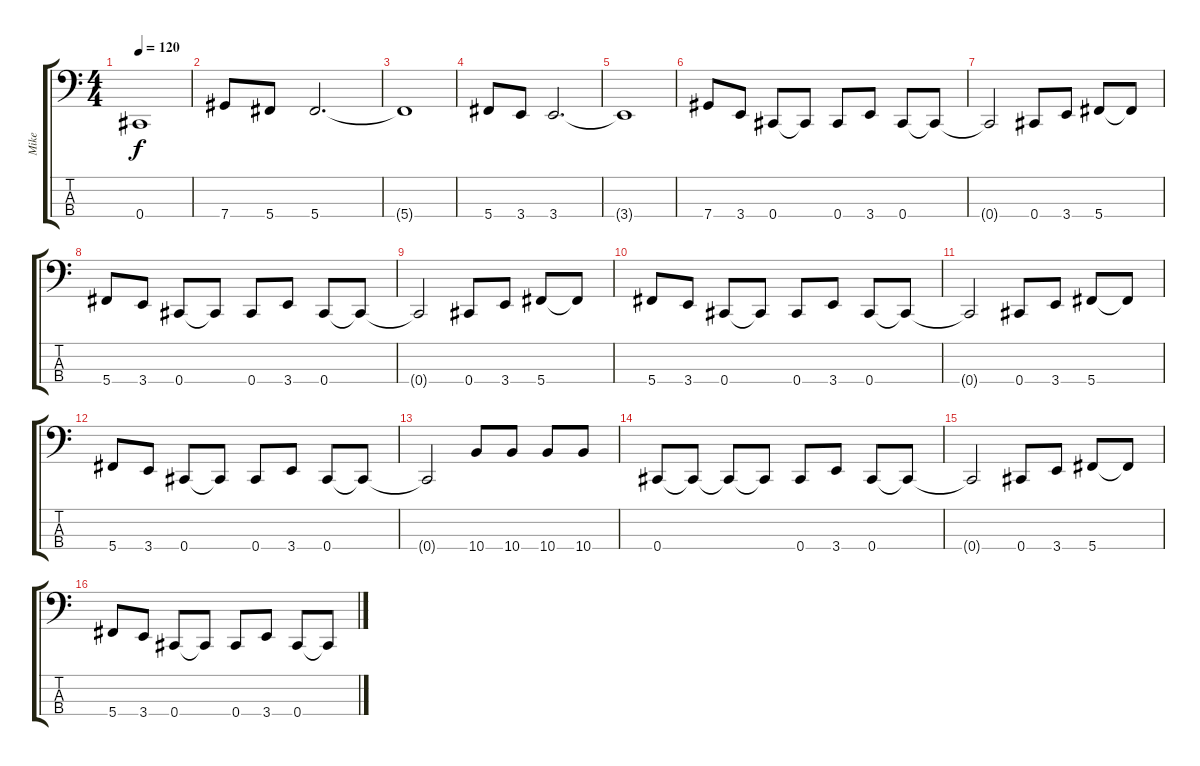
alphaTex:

\track ("Mike" "Mike") {instrument electricbassfinger}
\staff {score tabs}
\tuning (F2 C2 G1 Db1) {hide}
\ts (4 4)
\tempo 120
\clef f4
\ks c
0.4{t}.1{dy f} |
7.4.8 5.4.8 5.4.2{d} |
5.4{t}.1 |
5.4.8 3.4.8 3.4.2{d} |
3.4{t}.1 |
7.4.8 3.4.8 0.4.8 0.4{t}.8 0.4.8 3.4.8 0.4.8 0.4{t}.8 |
0.4{t}.2 0.4.8 3.4.8 5.4.8 5.4{t}.8 |
5.4.8 3.4.8 0.4.8 0.4{t}.8 0.4.8 3.4.8 0.4.8 0.4{t}.8 |
0.4{t}.2 0.4.8 3.4.8 5.4.8 5.4{t}.8 |
5.4.8 3.4.8 0.4.8 0.4{t}.8 0.4.8 3.4.8 0.4.8 0.4{t}.8 |
0.4{t}.2 0.4.8 3.4.8 5.4.8 5.4{t}.8 |
5.4.8 3.4.8 0.4.8 0.4{t}.8 0.4.8 3.4.8 0.4.8 0.4{t}.8 |
0.4{t}.2 10.4.8 10.4.8 10.4.8 10.4.8 |
0.4.8 0.4{t}.8 0.4{t}.8 0.4{t}.8 0.4.8 3.4.8 0.4.8 0.4{t}.8 |
0.4{t}.2 0.4.8 3.4.8 5.4.8 5.4{t}.8 |
5.4.8 3.4.8 0.4.8 0.4{t}.8 0.4.8 3.4.8 0.4.8 0.4{t}.8
